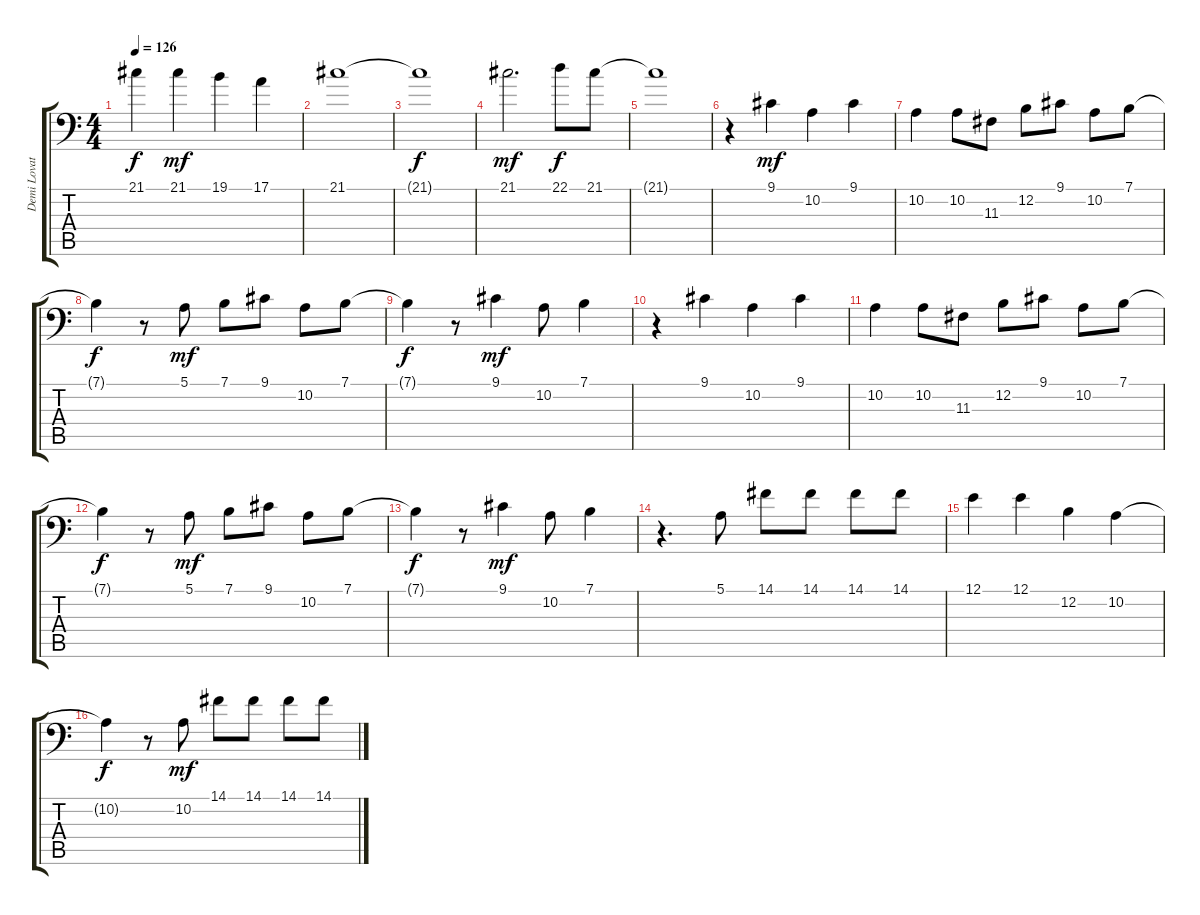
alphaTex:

\track ("Demi Lovato" "Demi Lovat") {instrument acousticgrandpiano}
\staff {score tabs}
\tuning (E3 B2 G2 D2 A1 E1) {hide}
\ts (4 4)
\tempo 126
\clef f4
\ks c
21.1{t}.4{dy f} 21.1.4{dy mf} 19.1.4 17.1.4 |
21.1.1 |
21.1{t}.1{dy f} |
21.1.2{d dy mf} 22.1.8{dy f} 21.1.8 |
21.1{t}.1 |
r.4 9.1.4{dy mf} 10.2.4 9.1.4 |
10.2.4 10.2.8 11.3.8 12.2.8 9.1.8 10.2.8 7.1.8 |
7.1{t}.4{dy f} r.8 5.1.8{dy mf} 7.1.8 9.1.8 10.2.8 7.1.8 |
7.1{t}.4{dy f} r.8 9.1.4{dy mf} 10.2.8 7.1.4 |
r.4 9.1.4 10.2.4 9.1.4 |
10.2.4 10.2.8 11.3.8 12.2.8 9.1.8 10.2.8 7.1.8 |
7.1{t}.4{dy f} r.8 5.1.8{dy mf} 7.1.8 9.1.8 10.2.8 7.1.8 |
7.1{t}.4{dy f} r.8 9.1.4{dy mf} 10.2.8 7.1.4 |
r.4{d} 5.1.8 14.1.8 14.1.8 14.1.8 14.1.8 |
12.1.4 12.1.4 12.2.4 10.2.4 |
10.2{t}.4{dy f} r.8 10.2.8{dy mf} 14.1.8 14.1.8 14.1.8 14.1.8
